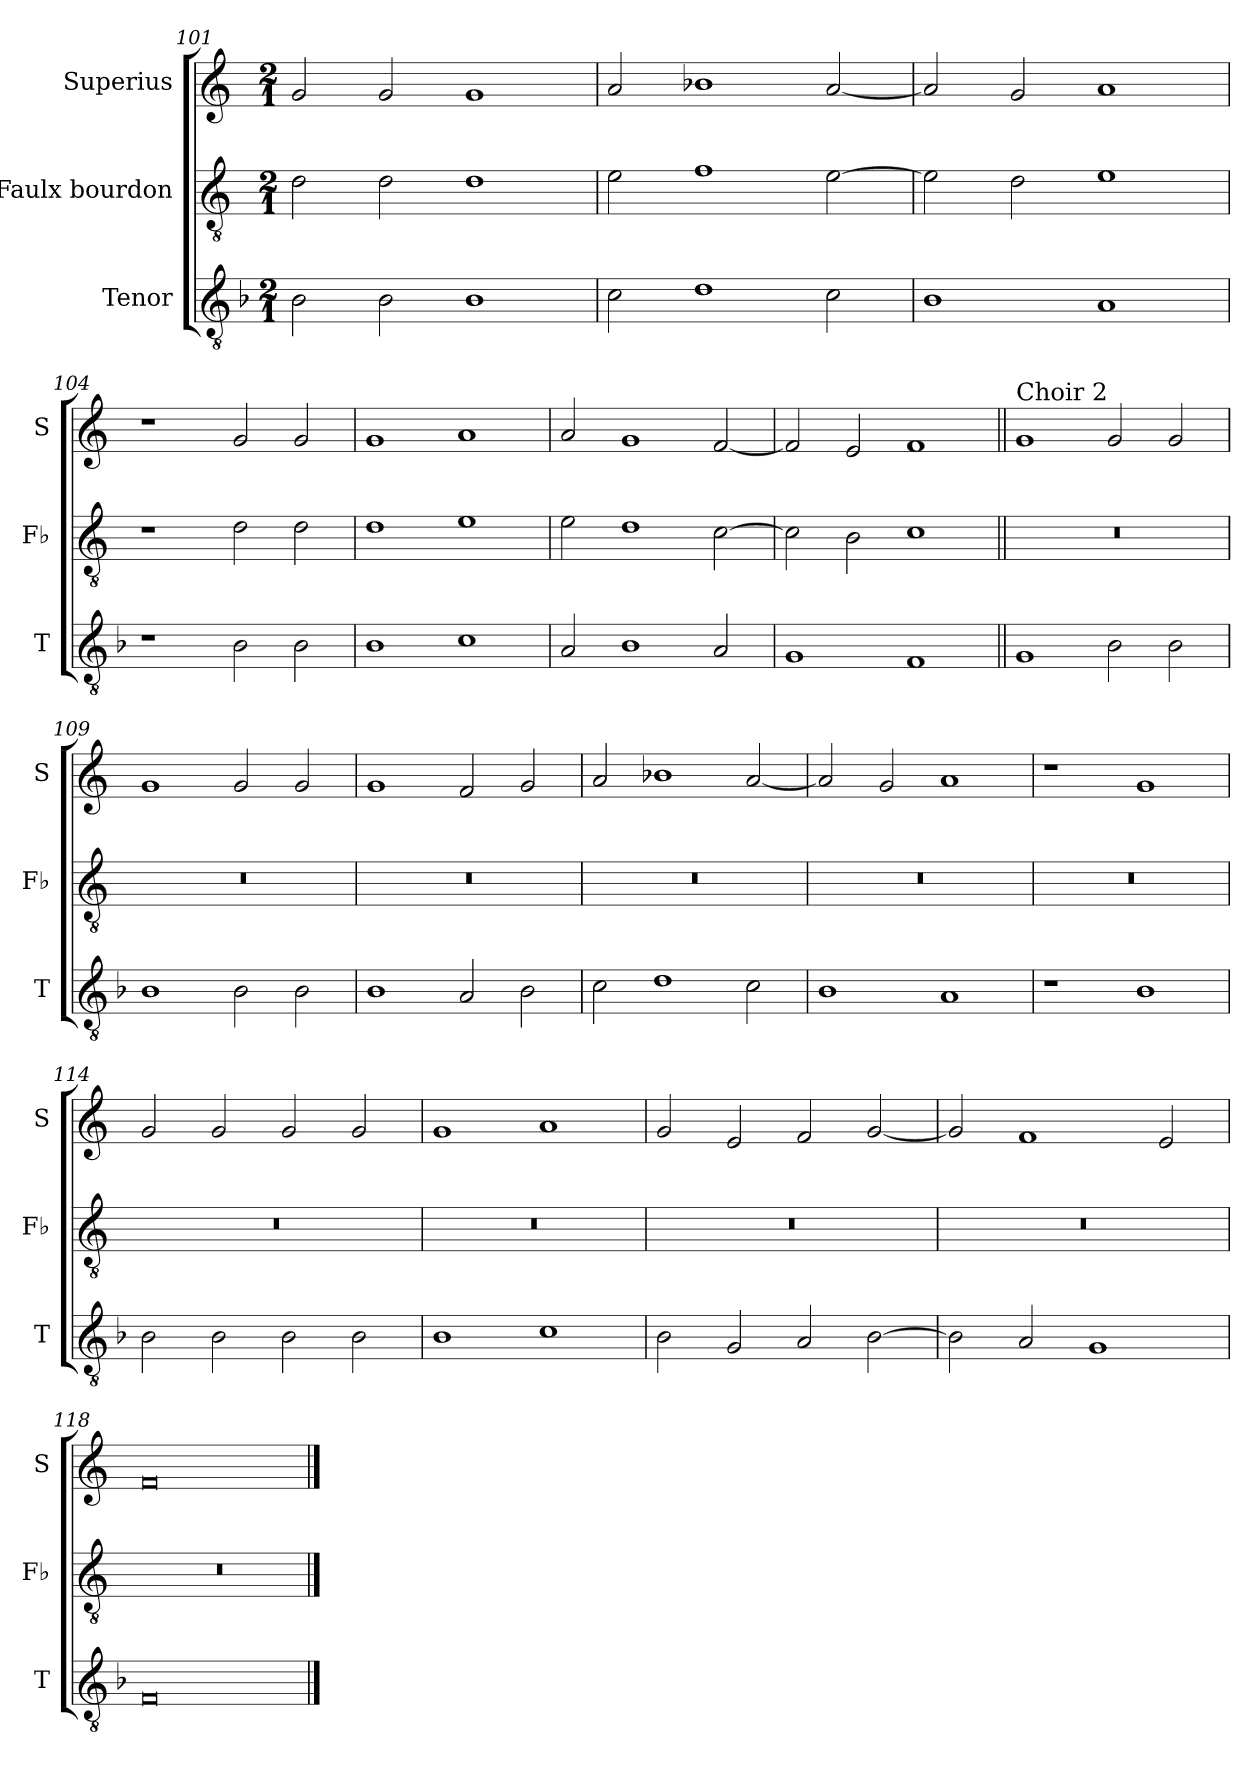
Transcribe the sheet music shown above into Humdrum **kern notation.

**kern	**kern	**kern
*part3	*part2	*part1
*staff3	*staff2	*staff1
*I"Tenor	*I"Faulx bourdon	*I"Superius
*I'T	*I'Fb	*I'S
*clefGv2	*clefGv2	*clefG2
*k[b-]	*k[]	*k[]
*M2/1	*M2/1	*M2/1
=101	=101	=101
2B-\	2d\	2g/
2B-\	2d\	2g/
1B-	1d	1g
=102	=102	=102
2c\	2e\	2a/
1d	1f	1b-X
2c\	[2e\	[2a/
=103	=103	=103
1B-	2e\]	2a/]
.	2d\	2g/
1A	1e	1a
=104	=104	=104
1r	1r	1r
2B-\	2d\	2g/
2B-\	2d\	2g/
=105	=105	=105
1B-	1d	1g
1c	1e	1a
=106	=106	=106
2A/	2e\	2a/
1B-	1d	1g
2A/	[2c\	[2f/
=107	=107	=107
1G	2c\]	2f/]
.	2B\	2e/
1F	1c	1f
=108||	=108||	=108||
!	!	!LO:TX:a:t=Choir 2
1G	0r	1g
2B-\	.	2g/
2B-\	.	2g/
=109	=109	=109
1B-	0r	1g
2B-\	.	2g/
2B-\	.	2g/
=110	=110	=110
1B-	0r	1g
2A/	.	2f/
2B-\	.	2g/
=111	=111	=111
2c\	0r	2a/
1d	.	1b-X
2c\	.	[2a/
=112	=112	=112
1B-	0r	2a/]
.	.	2g/
1A	.	1a
=113	=113	=113
1r	0r	1r
1B-	.	1g
=114	=114	=114
2B-\	0r	2g/
2B-\	.	2g/
2B-\	.	2g/
2B-\	.	2g/
=115	=115	=115
1B-	0r	1g
1c	.	1a
=116	=116	=116
2B-\	0r	2g/
2G/	.	2e/
2A/	.	2f/
[2B-\	.	[2g/
=117	=117	=117
2B-\]	0r	2g/]
2A/	.	1f
1G	.	.
.	.	2e/
=118	=118	=118
0F	0r	0f
==	==	==
*-	*-	*-
